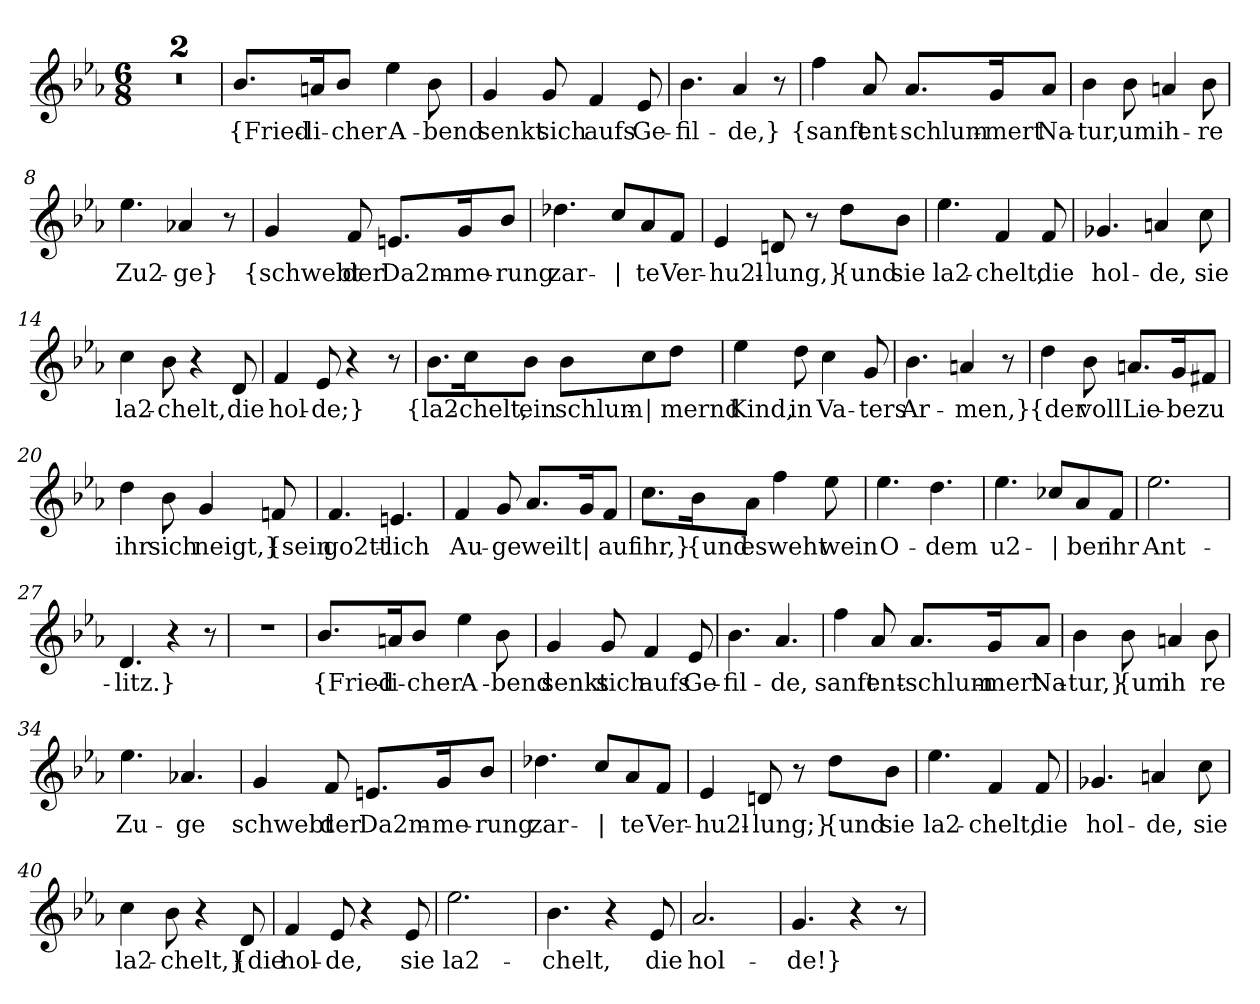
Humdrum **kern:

**kern	**text
*part1	*part1
*staff1	*staff1
*clefG2	*
*k[b-e-a-]	*
*M6/8	*
=1	=1
2.r	.
=2	=2
2.r	.
=3	=3
!	!LO:LY:b
8.b-/L	{Fried-
!	!LO:LY:b
16an/K	-li-
!	!LO:LY:b
8b-/J	-cher
!	!LO:LY:b
4ee-\	A-
!	!LO:LY:b
8b-\	-bend
=4	=4
!	!LO:LY:b
4g/	senkt
!	!LO:LY:b
8g/	sich
!	!LO:LY:b
4f/	aufs
!	!LO:LY:b
8e-/	Ge-
=5	=5
!	!LO:LY:b
4.b-\	-fil-
!	!LO:LY:b
4a-/	-de,}
8r	.
=6	=6
!	!LO:LY:b
4ff\	{sanft
!	!LO:LY:b
8a-/	ent-
!	!LO:LY:b
8.a-/L	-schlum-
!	!LO:LY:b
16g/K	-mert
!	!LO:LY:b
8a-/J	Na-
!!LO:LB:g=z
=7	=7
!	!LO:LY:b
4b-\	-tur,
!	!LO:LY:b
8b-\	um
!	!LO:LY:b
4an/	ih-
!	!LO:LY:b
8b-\	-re
=8	=8
!	!LO:LY:b
4.ee-\	Zu2-
!	!LO:LY:b
4a-X/	-ge}
8r	.
=9	=9
!	!LO:LY:b
4g/	{schwebt
!	!LO:LY:b
8f/	der
!	!LO:LY:b
8.en/L	Da2m-
!	!LO:LY:b
16g/K	-me-
!	!LO:LY:b
8b-/J	-rung
=10	=10
!	!LO:LY:b
4.dd-X\	zar-
!	!LO:LY:b
8cc/L	|
!	!LO:LY:b
8a-/	-te
!	!LO:LY:b
8f/J	Ver-
=11	=11
!	!LO:LY:b
4e-/	-hu2l-
!	!LO:LY:b
8dn/	-lung,}
8r	.
!	!LO:LY:b
8dd\L	{und
!	!LO:LY:b
8b-\J	sie
!!LO:LB:g=z
=12	=12
!	!LO:LY:b
4.ee-\	la2-
!	!LO:LY:b
4f/	-chelt,
!	!LO:LY:b
8f/	die
=13	=13
!	!LO:LY:b
4.g-X/	hol-
!	!LO:LY:b
4an/	-de,
!	!LO:LY:b
8cc\	sie
=14	=14
!	!LO:LY:b
4cc\	la2-
!	!LO:LY:b
8b-\	-chelt,
4r	.
!	!LO:LY:b
8d/	die
=15	=15
!	!LO:LY:b
4f/	hol-
!	!LO:LY:b
8e-/	-de;}
4r	.
8r	.
=16	=16
!	!LO:LY:b
8.b-\L	{la2-
!	!LO:LY:b
16cc\K	-chelt,
!	!LO:LY:b
8b-\J	ein
!	!LO:LY:b
8b-\L	schlum-
!	!LO:LY:b
8cc\	|
!	!LO:LY:b
8dd\J	-mernd
!!LO:LB:g=z
=17	=17
!	!LO:LY:b
4ee-\	Kind,
!	!LO:LY:b
8dd\	in
!	!LO:LY:b
4cc\	Va-
!	!LO:LY:b
8g/	-ters
=18	=18
!	!LO:LY:b
4.b-\	Ar-
!	!LO:LY:b
4an/	-men,}
8r	.
=19	=19
!	!LO:LY:b
4dd\	{der
!	!LO:LY:b
8b-\	voll
!	!LO:LY:b
8.an/L	Lie-
!	!LO:LY:b
16g/K	-be
!	!LO:LY:b
8f#X/J	zu
=20	=20
!	!LO:LY:b
4dd\	ihr
!	!LO:LY:b
8b-\	sich
!	!LO:LY:b
4g/	neigt,}
!	!LO:LY:b
8fn/	{sein
=21	=21
!	!LO:LY:b
4.f/	go2tt-
!	!LO:LY:b
4.en/	-lich
!!LO:LB:g=z
=22	=22
!	!LO:LY:b
4f/	Au-
!	!LO:LY:b
8g/	-ge
!	!LO:LY:b
8.a-/L	weilt
!	!LO:LY:b
16g/K	|
!	!LO:LY:b
8f/J	auf
=23	=23
!	!LO:LY:b
8.cc\L	ihr,}
!	!LO:LY:b
16b-\K	{und
!	!LO:LY:b
8a-\J	es
!	!LO:LY:b
4ff\	weht
!	!LO:LY:b
8ee-\	wein
=24	=24
!	!LO:LY:b
4.ee-\	O-
!	!LO:LY:b
4.dd\	-dem
=25	=25
!	!LO:LY:b
4.ee-\	u2-
!	!LO:LY:b
8cc-X/L	|
!	!LO:LY:b
8a-/	-ber
!	!LO:LY:b
8f/J	ihr
=26	=26
!	!LO:LY:b
2.ee-\	Ant-
=27	=27
!	!LO:LY:b
4.d/	-litz.}
4r	.
8r	.
=28	=28
2.r	.
!!LO:LB:g=z
=29	=29
!	!LO:LY:b
8.b-/L	{Fried-
!	!LO:LY:b
16an/K	-li-
!	!LO:LY:b
8b-/J	-cher
!	!LO:LY:b
4ee-\	A-
!	!LO:LY:b
8b-\	-bend
=30	=30
!	!LO:LY:b
4g/	senkt
!	!LO:LY:b
8g/	sich
!	!LO:LY:b
4f/	aufs
!	!LO:LY:b
8e-/	Ge-
=31	=31
!	!LO:LY:b
4.b-\	-fil-
!	!LO:LY:b
4.a-/	-de,
=32	=32
!	!LO:LY:b
4ff\	sanft
!	!LO:LY:b
8a-/	ent-
!	!LO:LY:b
8.a-/L	-schlum-
!	!LO:LY:b
16g/K	-mert
!	!LO:LY:b
8a-/J	Na-
!!LO:LB:g=z
=33	=33
!	!LO:LY:b
4b-\	tur,}
!	!LO:LY:b
8b-\	{um
!	!LO:LY:b
4an/	ih
!	!LO:LY:b
8b-\	-re
=34	=34
!	!LO:LY:b
4.ee-\	Zu-
!	!LO:LY:b
4.a-X/	-ge
=35	=35
!	!LO:LY:b
4g/	schwebt
!	!LO:LY:b
8f/	der
!	!LO:LY:b
8.en/L	Da2m-
!	!LO:LY:b
16g/K	-me-
!	!LO:LY:b
8b-/J	-rung
=36	=36
!	!LO:LY:b
4.dd-X\	zar-
!	!LO:LY:b
8cc/L	|
!	!LO:LY:b
8a-/	-te
!	!LO:LY:b
8f/J	Ver-
=37	=37
!	!LO:LY:b
4e-/	hu2l-
!	!LO:LY:b
8dn/	-lung;}
8r	.
!	!LO:LY:b
8dd\L	{und
!	!LO:LY:b
8b-\J	sie
!!LO:LB:g=z
=38	=38
!	!LO:LY:b
4.ee-\	la2-
!	!LO:LY:b
4f/	-chelt,
!	!LO:LY:b
8f/	die
=39	=39
!	!LO:LY:b
4.g-X/	hol-
!	!LO:LY:b
4an/	-de,
!	!LO:LY:b
8cc\	sie
=40	=40
!	!LO:LY:b
4cc\	la2-
!	!LO:LY:b
8b-\	-chelt,}
4r	.
!	!LO:LY:b
8d/	{die
=41	=41
!	!LO:LY:b
4f/	hol-
!	!LO:LY:b
8e-/	-de,
4r	.
!	!LO:LY:b
8e-/	sie
=42	=42
!	!LO:LY:b
2.ee-\	la2-
=43	=43
!	!LO:LY:b
4.b-\	-chelt,
4r	.
!	!LO:LY:b
8e-/	die
=44	=44
!	!LO:LY:b
2.a-/	hol-
=45	=45
!	!LO:LY:b
4.g/	-de!}
4r	.
8r	.
=	=
*-	*-
